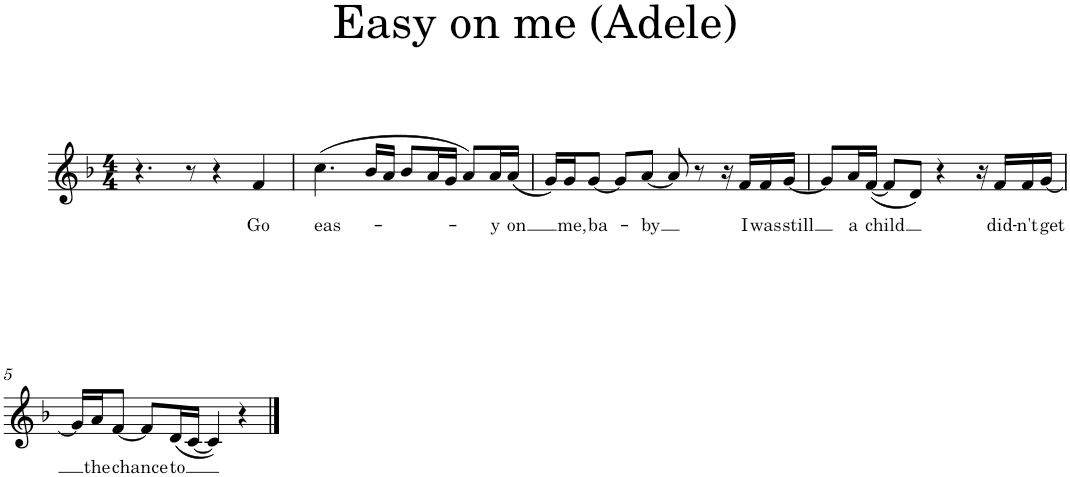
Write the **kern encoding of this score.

**kern	**text
*part1	*part1
*staff1	*staff1
*I"Voice	*
*I'Vo.	*
*clefG2	*
*k[b-]	*
*M4/4	*
=1	=1
4.r	.
8r	.
4r	.
!	!LO:LY:b
4f/	Go
=2	=2
!	!LO:LY:b
(4.cc\	eas-
16b-/LL	.
16a/JJ	.
8b-/L	.
16a/L	.
16g/JJ	.
8a/L)	.
!	!LO:LY:b
16a/L	-y
!	!LO:LY:b
(16a/JJ	on
=3	=3
16g/LL)	.
!	!LO:LY:b
16g/J	me,
!	!LO:LY:b
[8g/J	ba-
8g/L]	.
!	!LO:LY:b
[8a/J	-by
8a/]	.
8r	.
16r	.
!	!LO:LY:b
16f/LL	I
!	!LO:LY:b
16f/	was
!	!LO:LY:b
[16g/JJ	still
=4	=4
8g/L]	.
!	!LO:LY:b
16a/L	a
!	!LO:LY:b
([16f/JJ	child
8f/L]	.
8d/J)	.
4r	.
16r	.
!	!LO:LY:b
16f/LL	did-
!	!LO:LY:b
16f/	-n't
!	!LO:LY:b
[16g/JJ	get
!!LO:LB:g=z
=5	=5
16g/LL]	.
!	!LO:LY:b
16a/J	the
!	!LO:LY:b
[8f/J	chance
8f/L]	.
!	!LO:LY:b
(16d/L	to
[16c/JJ	.
4c/])	.
4r	.
==	==
*-	*-
